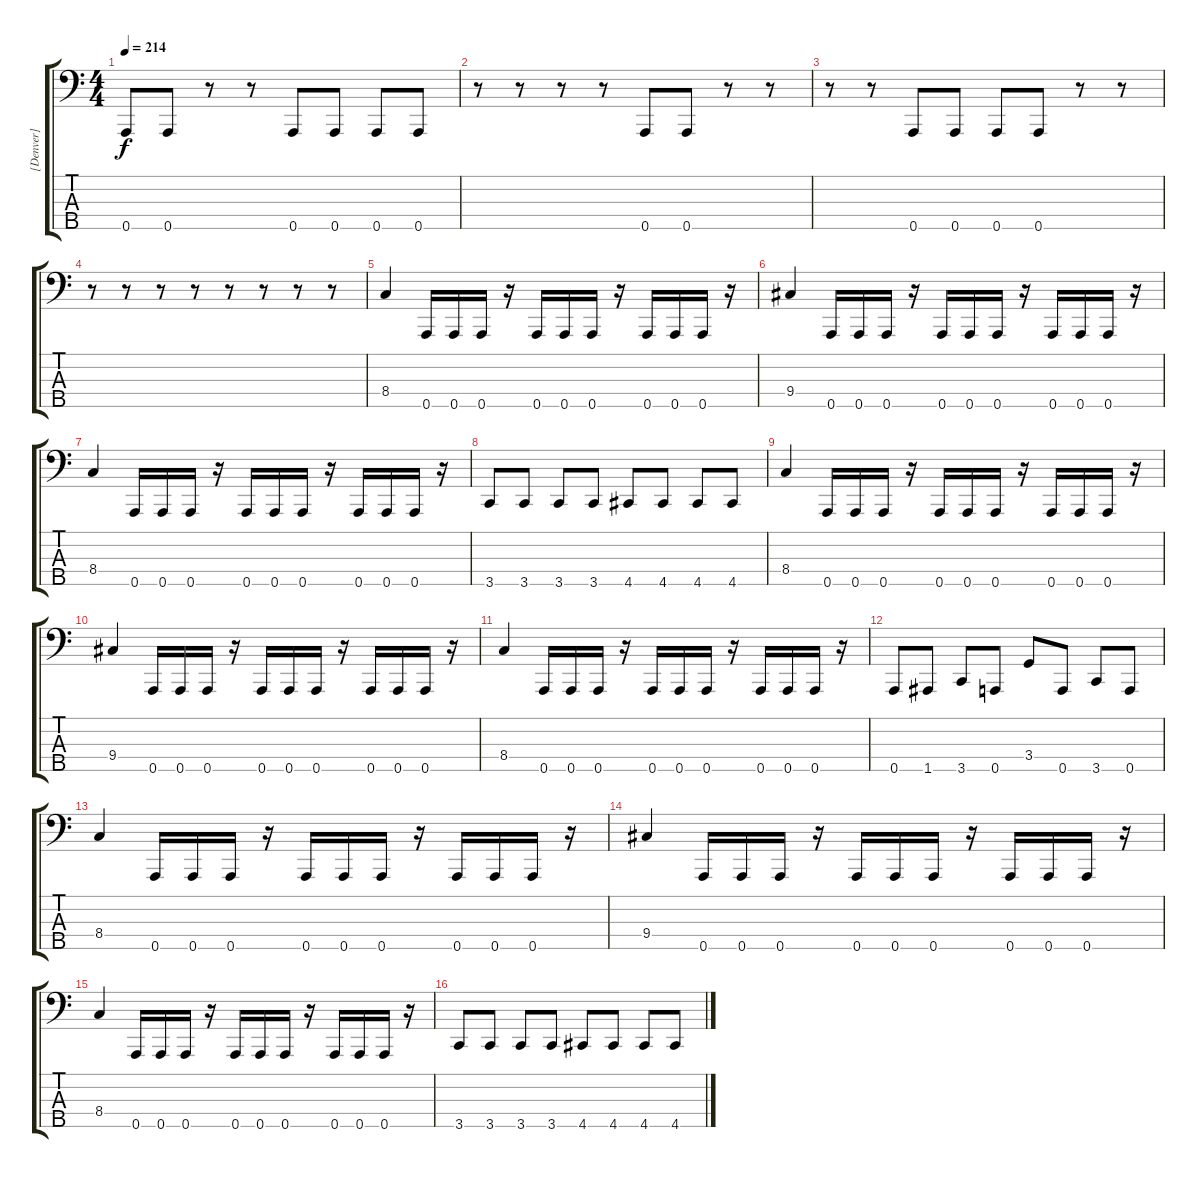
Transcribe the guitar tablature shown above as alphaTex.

\track ("[Denver]" "[Denver]") {instrument electricbassfinger}
\staff {score tabs}
\tuning (G2 D2 A1 E1 A0) {hide}
\ts (4 4)
\tempo 214
\clef f4
\ks c
0.5.8{dy f} 0.5.8 r.8 r.8 0.5.8 0.5.8 0.5.8 0.5.8 |
r.8 r.8 r.8 r.8 0.5.8 0.5.8 r.8 r.8 |
r.8 r.8 0.5.8 0.5.8 0.5.8 0.5.8 r.8 r.8 |
r.8 r.8 r.8 r.8 r.8 r.8 r.8 r.8 |
8.4.4 0.5.16 0.5.16 0.5.16 r.16 0.5.16 0.5.16 0.5.16 r.16 0.5.16 0.5.16 0.5.16 r.16 |
9.4.4 0.5.16 0.5.16 0.5.16 r.16 0.5.16 0.5.16 0.5.16 r.16 0.5.16 0.5.16 0.5.16 r.16 |
8.4.4 0.5.16 0.5.16 0.5.16 r.16 0.5.16 0.5.16 0.5.16 r.16 0.5.16 0.5.16 0.5.16 r.16 |
3.5.8 3.5.8 3.5.8 3.5.8 4.5.8 4.5.8 4.5.8 4.5.8 |
8.4.4 0.5.16 0.5.16 0.5.16 r.16 0.5.16 0.5.16 0.5.16 r.16 0.5.16 0.5.16 0.5.16 r.16 |
9.4.4 0.5.16 0.5.16 0.5.16 r.16 0.5.16 0.5.16 0.5.16 r.16 0.5.16 0.5.16 0.5.16 r.16 |
8.4.4 0.5.16 0.5.16 0.5.16 r.16 0.5.16 0.5.16 0.5.16 r.16 0.5.16 0.5.16 0.5.16 r.16 |
0.5.8 1.5.8 3.5.8 0.5.8 3.4.8 0.5.8 3.5.8 0.5.8 |
8.4.4 0.5.16 0.5.16 0.5.16 r.16 0.5.16 0.5.16 0.5.16 r.16 0.5.16 0.5.16 0.5.16 r.16 |
9.4.4 0.5.16 0.5.16 0.5.16 r.16 0.5.16 0.5.16 0.5.16 r.16 0.5.16 0.5.16 0.5.16 r.16 |
8.4.4 0.5.16 0.5.16 0.5.16 r.16 0.5.16 0.5.16 0.5.16 r.16 0.5.16 0.5.16 0.5.16 r.16 |
3.5.8 3.5.8 3.5.8 3.5.8 4.5.8 4.5.8 4.5.8 4.5.8
